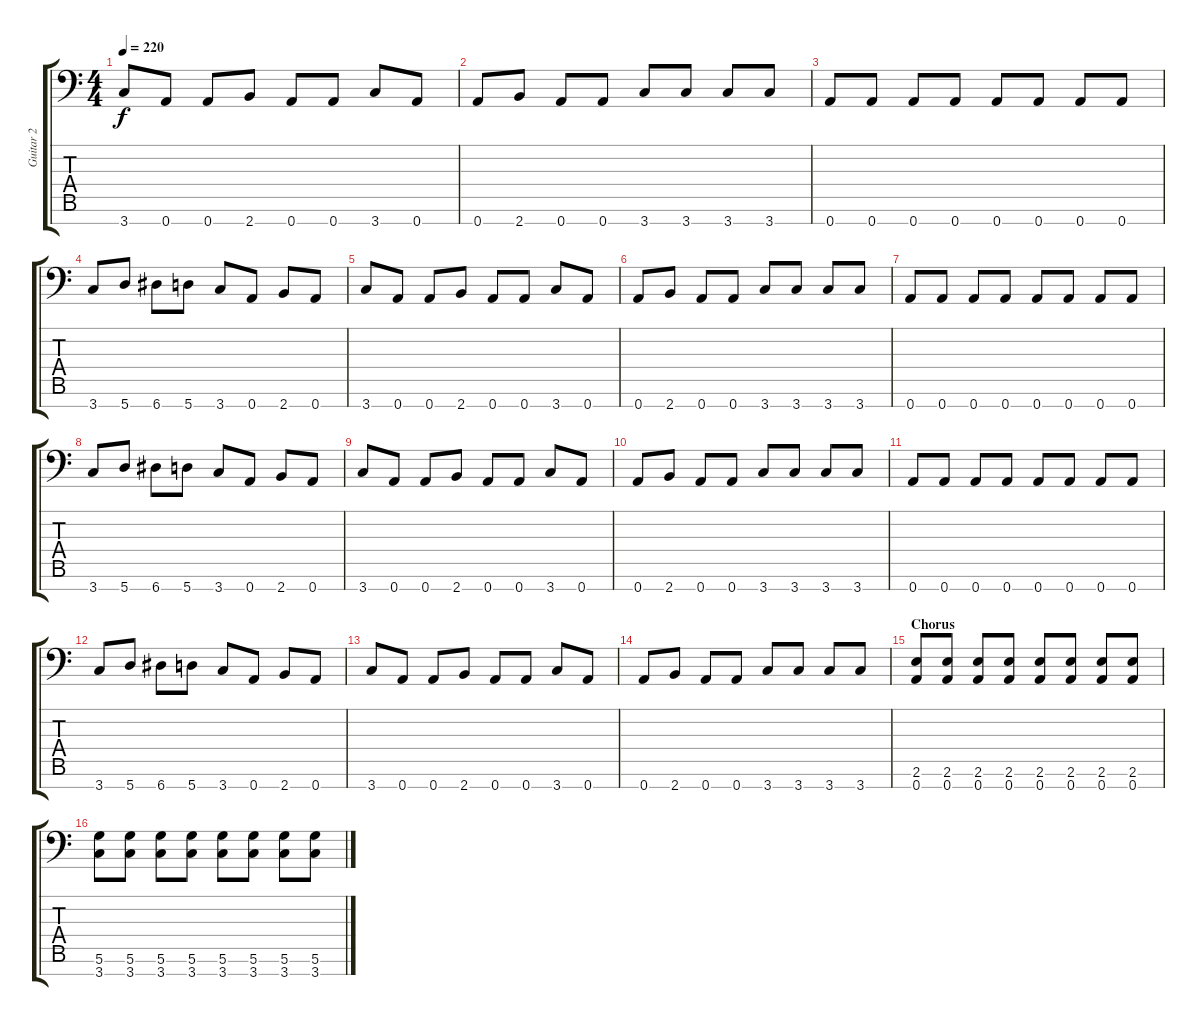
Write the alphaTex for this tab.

\track ("Guitar 2" "Guitar 2") {instrument overdrivenguitar}
\staff {score tabs}
\tuning (D4 A3 F3 C3 G2 D2 A1) {hide}
\ts (4 4)
\tempo 220
\clef f4
\ks c
3.7.8{dy f} 0.7.8 0.7.8 2.7.8 0.7.8 0.7.8 3.7.8 0.7.8 |
0.7.8 2.7.8 0.7.8 0.7.8 3.7.8 3.7.8 3.7.8 3.7.8 |
0.7.8 0.7.8 0.7.8 0.7.8 0.7.8 0.7.8 0.7.8 0.7.8 |
3.7.8 5.7.8 6.7.8 5.7.8 3.7.8 0.7.8 2.7.8 0.7.8 |
3.7.8 0.7.8 0.7.8 2.7.8 0.7.8 0.7.8 3.7.8 0.7.8 |
0.7.8 2.7.8 0.7.8 0.7.8 3.7.8 3.7.8 3.7.8 3.7.8 |
0.7.8 0.7.8 0.7.8 0.7.8 0.7.8 0.7.8 0.7.8 0.7.8 |
3.7.8 5.7.8 6.7.8 5.7.8 3.7.8 0.7.8 2.7.8 0.7.8 |
3.7.8 0.7.8 0.7.8 2.7.8 0.7.8 0.7.8 3.7.8 0.7.8 |
0.7.8 2.7.8 0.7.8 0.7.8 3.7.8 3.7.8 3.7.8 3.7.8 |
0.7.8 0.7.8 0.7.8 0.7.8 0.7.8 0.7.8 0.7.8 0.7.8 |
3.7.8 5.7.8 6.7.8 5.7.8 3.7.8 0.7.8 2.7.8 0.7.8 |
3.7.8 0.7.8 0.7.8 2.7.8 0.7.8 0.7.8 3.7.8 0.7.8 |
0.7.8 2.7.8 0.7.8 0.7.8 3.7.8 3.7.8 3.7.8 3.7.8 |
\section ("" "Chorus")
(2.6 0.7).8 (2.6 0.7).8 (2.6 0.7).8 (2.6 0.7).8 (2.6 0.7).8 (2.6 0.7).8 (2.6 0.7).8 (2.6 0.7).8 |
(5.6 3.7).8 (5.6 3.7).8 (5.6 3.7).8 (5.6 3.7).8 (5.6 3.7).8 (5.6 3.7).8 (5.6 3.7).8 (5.6 3.7).8
